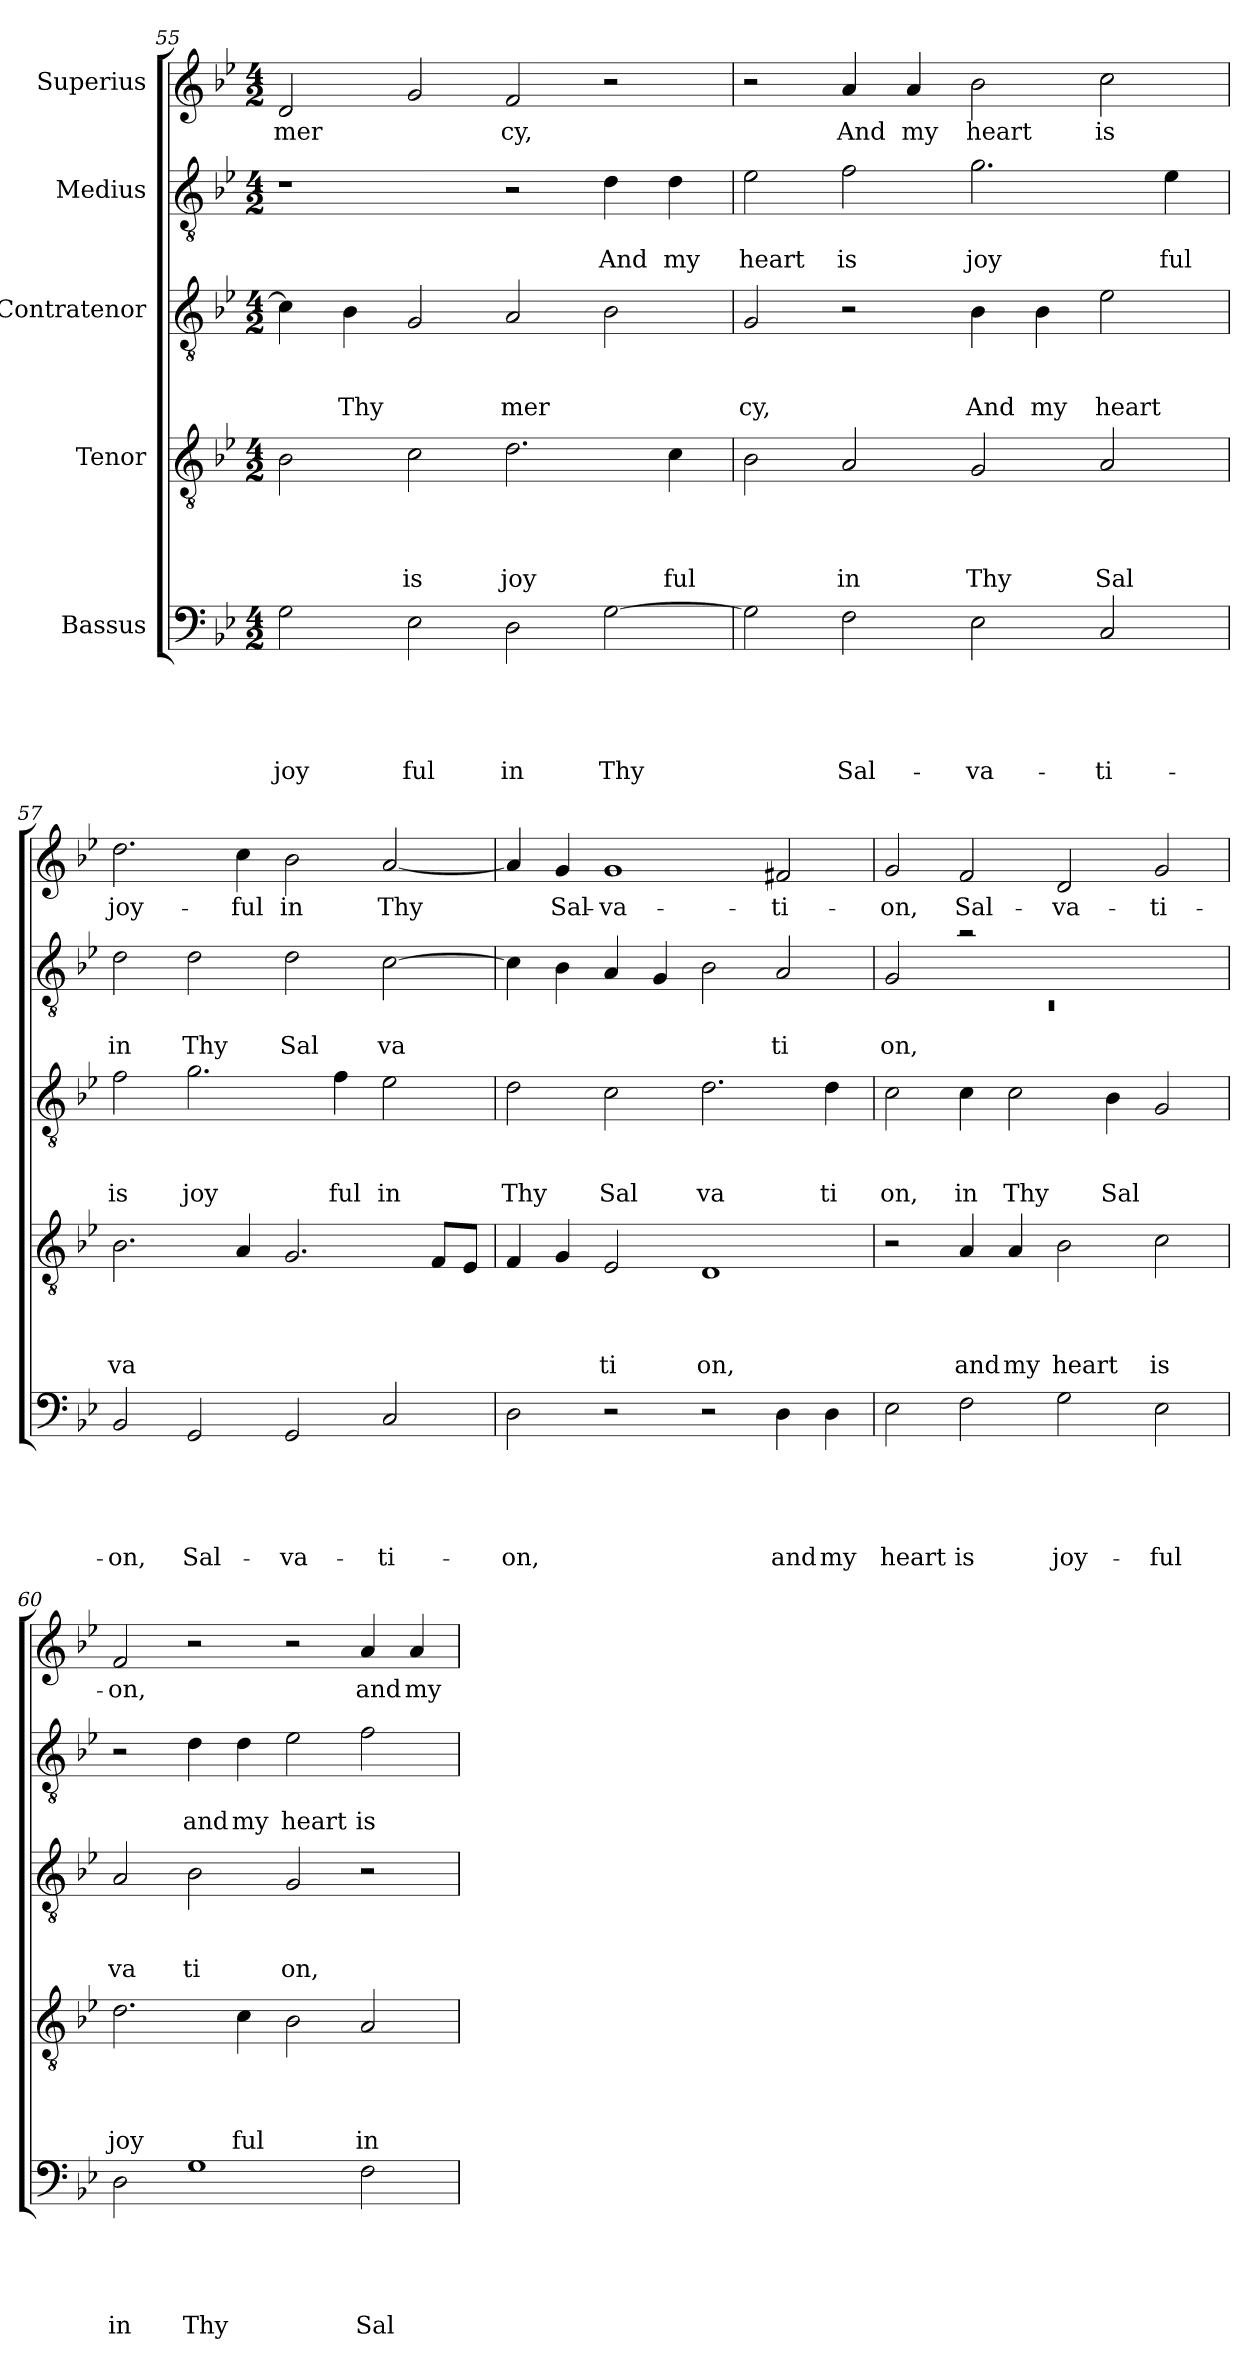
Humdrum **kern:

**kern	**text	**text	**text	**text	**text	**kern	**text	**text	**text	**text	**kern	**text	**text	**text	**kern	**text	**text	**kern	**text
*part5	*part5	*part5	*part5	*part5	*part5	*part4	*part4	*part4	*part4	*part4	*part3	*part3	*part3	*part3	*part2	*part2	*part2	*part1	*part1
*staff5	*staff5	*staff5	*staff5	*staff5	*staff5	*staff4	*staff4	*staff4	*staff4	*staff4	*staff3	*staff3	*staff3	*staff3	*staff2	*staff2	*staff2	*staff1	*staff1
*I"Bassus	*	*	*	*	*	*I"Tenor	*	*	*	*	*I"Contratenor	*	*	*	*I"Medius	*	*	*I"Superius	*
*clefF4	*	*	*	*	*	*clefGv2	*	*	*	*	*clefGv2	*	*	*	*clefGv2	*	*	*clefG2	*
*k[b-e-]	*	*	*	*	*	*k[b-e-]	*	*	*	*	*k[b-e-]	*	*	*	*k[b-e-]	*	*	*k[b-e-]	*
*B-:	*	*	*	*	*	*B-:	*	*	*	*	*B-:	*	*	*	*B-:	*	*	*B-:	*
*M4/2	*	*	*	*	*	*M4/2	*	*	*	*	*M4/2	*	*	*	*M4/2	*	*	*M4/2	*
=55	=55	=55	=55	=55	=55	=55	=55	=55	=55	=55	=55	=55	=55	=55	=55	=55	=55	=55	=55
!	!	!	!	!	!LO:LY:b	!	!	!	!	!	!	!	!	!	!	!	!	!	!LO:LY:b
2G\	.	.	.	.	joy	2B-\	.	.	.	.	4c\]	.	.	.	1r	.	.	2d/	mer
!	!	!	!	!	!	!	!	!	!	!	!	!	!	!LO:LY:b	!	!	!	!	!
.	.	.	.	.	.	.	.	.	.	.	4B-\	.	.	Thy	.	.	.	.	.
!	!	!	!	!	!LO:LY:b	!	!	!	!	!LO:LY:b	!	!	!	!	!	!	!	!	!
2E-\	.	.	.	.	ful	2c\	.	.	.	is	2G/	.	.	.	.	.	.	2g/	.
!	!	!	!	!	!LO:LY:b	!	!	!	!	!LO:LY:b	!	!	!	!LO:LY:b	!	!	!	!	!LO:LY:b
2D\	.	.	.	.	in	2.d\	.	.	.	joy	2A/	.	.	mer	2r	.	.	2f/	cy,
!	!	!	!	!	!LO:LY:b	!	!	!	!	!	!	!	!	!	!	!	!LO:LY:b	!	!
[>2G\	.	.	.	.	Thy	.	.	.	.	.	2B-\	.	.	.	4d\	.	And	2r	.
!	!	!	!	!	!	!	!	!	!	!LO:LY:b	!	!	!	!	!	!	!LO:LY:b	!	!
.	.	.	.	.	.	4c\	.	.	.	ful	.	.	.	.	4d\	.	my	.	.
!!LO:PB:g=z
=56	=56	=56	=56	=56	=56	=56	=56	=56	=56	=56	=56	=56	=56	=56	=56	=56	=56	=56	=56
!	!	!	!	!	!	!	!	!	!	!	!	!	!	!LO:LY:b	!	!	!LO:LY:b	!	!
2G\]	.	.	.	.	.	2B-\	.	.	.	.	2G/	.	.	cy,	2e-\	.	heart	2r	.
!	!	!	!	!	!LO:LY:b	!	!	!	!	!LO:LY:b	!	!	!	!	!	!	!LO:LY:b	!	!LO:LY:b
2F\	.	.	.	.	Sal-	2A/	.	.	.	in	2r	.	.	.	2f\	.	is	4a/	And
!	!	!	!	!	!	!	!	!	!	!	!	!	!	!	!	!	!	!	!LO:LY:b
.	.	.	.	.	.	.	.	.	.	.	.	.	.	.	.	.	.	4a/	my
!	!	!	!	!	!LO:LY:b	!	!	!	!	!LO:LY:b	!	!	!	!LO:LY:b	!	!	!LO:LY:b	!	!LO:LY:b
2E-\	.	.	.	.	-va-	2G/	.	.	.	Thy	4B-\	.	.	And	2.g\	.	joy	2b-\	heart
!	!	!	!	!	!	!	!	!	!	!	!	!	!	!LO:LY:b	!	!	!	!	!
.	.	.	.	.	.	.	.	.	.	.	4B-\	.	.	my	.	.	.	.	.
!	!	!	!	!	!LO:LY:b	!	!	!	!	!LO:LY:b	!	!	!	!LO:LY:b	!	!	!	!	!LO:LY:b
2C/	.	.	.	.	-ti-	2A/	.	.	.	Sal	2e-\	.	.	heart	.	.	.	2cc\	is
!	!	!	!	!	!	!	!	!	!	!	!	!	!	!	!	!	!LO:LY:b	!	!
.	.	.	.	.	.	.	.	.	.	.	.	.	.	.	4e-\	.	ful	.	.
=57	=57	=57	=57	=57	=57	=57	=57	=57	=57	=57	=57	=57	=57	=57	=57	=57	=57	=57	=57
!	!	!	!	!	!LO:LY:b	!	!	!	!	!LO:LY:b	!	!	!	!LO:LY:b	!	!	!LO:LY:b	!	!LO:LY:b
2BB-/	.	.	.	.	-on,	2.B-\	.	.	.	va	2f\	.	.	is	2d\	.	in	2.dd\	joy-
!	!	!	!	!	!LO:LY:b	!	!	!	!	!	!	!	!	!LO:LY:b	!	!	!LO:LY:b	!	!
2GG/	.	.	.	.	Sal-	.	.	.	.	.	2.g\	.	.	joy	2d\	.	Thy	.	.
!	!	!	!	!	!	!	!	!	!	!	!	!	!	!	!	!	!	!	!LO:LY:b
.	.	.	.	.	.	4A/	.	.	.	.	.	.	.	.	.	.	.	4cc\	-ful
!	!	!	!	!	!LO:LY:b	!	!	!	!	!	!	!	!	!	!	!	!LO:LY:b	!	!LO:LY:b
2GG/	.	.	.	.	-va-	2.G/	.	.	.	.	.	.	.	.	2d\	.	Sal	2b-\	in
!	!	!	!	!	!	!	!	!	!	!	!	!	!	!LO:LY:b	!	!	!	!	!
.	.	.	.	.	.	.	.	.	.	.	4f\	.	.	ful	.	.	.	.	.
!	!	!	!	!	!LO:LY:b	!	!	!	!	!	!	!	!	!LO:LY:b	!	!	!LO:LY:b	!	!LO:LY:b
2C/	.	.	.	.	-ti-	.	.	.	.	.	2e-\	.	.	in	[>2c\	.	va	[<2a/	Thy
.	.	.	.	.	.	8F/L	.	.	.	.	.	.	.	.	.	.	.	.	.
.	.	.	.	.	.	8E-/J	.	.	.	.	.	.	.	.	.	.	.	.	.
=58	=58	=58	=58	=58	=58	=58	=58	=58	=58	=58	=58	=58	=58	=58	=58	=58	=58	=58	=58
!	!	!	!	!	!LO:LY:b	!	!	!	!	!	!	!	!	!LO:LY:b	!	!	!	!	!
2D\	.	.	.	.	-on,	4F/	.	.	.	.	2d\	.	.	Thy	4c\]	.	.	4a/]	.
!	!	!	!	!	!	!	!	!	!	!	!	!	!	!	!	!	!	!	!LO:LY:b
.	.	.	.	.	.	4G/	.	.	.	.	.	.	.	.	4B-\	.	.	4g/	Sal-
!	!	!	!	!	!	!	!	!	!	!LO:LY:b	!	!	!	!LO:LY:b	!	!	!	!	!LO:LY:b
2r	.	.	.	.	.	2E-/	.	.	.	ti	2c\	.	.	Sal	4A/	.	.	1g	-va-
.	.	.	.	.	.	.	.	.	.	.	.	.	.	.	4G/	.	.	.	.
!	!	!	!	!	!	!	!	!	!	!LO:LY:b	!	!	!	!LO:LY:b	!	!	!	!	!
2r	.	.	.	.	.	1D	.	.	.	on,	2.d\	.	.	va	2B-\	.	.	.	.
!	!	!	!	!	!LO:LY:b	!	!	!	!	!	!	!	!	!	!	!	!LO:LY:b	!	!LO:LY:b
4D\	.	.	.	.	and	.	.	.	.	.	.	.	.	.	2A/	.	ti	2f#X/	-ti-
!	!	!	!	!	!LO:LY:b	!	!	!	!	!	!	!	!	!LO:LY:b	!	!	!	!	!
4D\	.	.	.	.	my	.	.	.	.	.	4d\	.	.	ti	.	.	.	.	.
=59	=59	=59	=59	=59	=59	=59	=59	=59	=59	=59	=59	=59	=59	=59	=59	=59	=59	=59	=59
*	*	*	*	*	*	*	*	*	*	*	*	*	*	*	*^	*	*	*	*
!	!	!	!	!	!LO:LY:b	!	!	!	!	!	!	!	!	!LO:LY:b	!	!LO:N:vis=1	!	!LO:LY:b	!	!LO:LY:b
2E-\	.	.	.	.	heart	2r	.	.	.	.	2c\	.	.	on,	2G/	0rC	.	on,	2g/	-on,
!	!	!	!	!	!LO:LY:b	!	!	!	!	!LO:LY:b	!	!	!	!LO:LY:b	!	!	!	!	!	!LO:LY:b
2F\	.	.	.	.	is	4A/	.	.	.	and	4c\	.	.	in	2ra	.	.	.	2f/	Sal-
!	!	!	!	!	!	!	!	!	!	!LO:LY:b	!	!	!	!LO:LY:b	!	!	!	!	!	!
.	.	.	.	.	.	4A/	.	.	.	my	2c\	.	.	Thy	.	.	.	.	.	.
!	!	!	!	!	!LO:LY:b	!	!	!	!	!LO:LY:b	!	!	!	!	!	!	!	!	!	!LO:LY:b
2G\	.	.	.	.	joy-	2B-\	.	.	.	heart	.	.	.	.	1ryy	.	.	.	2d/	-va-
!	!	!	!	!	!	!	!	!	!	!	!	!	!	!LO:LY:b	!	!	!	!	!	!
.	.	.	.	.	.	.	.	.	.	.	4B-\	.	.	Sal	.	.	.	.	.	.
!	!	!	!	!	!LO:LY:b	!	!	!	!	!LO:LY:b	!	!	!	!	!	!	!	!	!	!LO:LY:b
2E-\	.	.	.	.	-ful	2c\	.	.	.	is	2G/	.	.	.	.	.	.	.	2g/	-ti-
*	*	*	*	*	*	*	*	*	*	*	*	*	*	*	*v	*v	*	*	*	*
=60	=60	=60	=60	=60	=60	=60	=60	=60	=60	=60	=60	=60	=60	=60	=60	=60	=60	=60	=60
!	!	!	!	!	!LO:LY:b	!	!	!	!	!LO:LY:b	!	!	!	!LO:LY:b	!	!	!	!	!LO:LY:b
2D\	.	.	.	.	in	2.d\	.	.	.	joy	2A/	.	.	va	2r	.	.	2f/	-on,
!	!	!	!	!	!LO:LY:b	!	!	!	!	!	!	!	!	!LO:LY:b	!	!	!LO:LY:b	!	!
1G	.	.	.	.	Thy	.	.	.	.	.	2B-\	.	.	ti	4d\	.	and	2r	.
!	!	!	!	!	!	!	!	!	!	!LO:LY:b	!	!	!	!	!	!	!LO:LY:b	!	!
.	.	.	.	.	.	4c\	.	.	.	ful	.	.	.	.	4d\	.	my	.	.
!	!	!	!	!	!	!	!	!	!	!	!	!	!	!LO:LY:b	!	!	!LO:LY:b	!	!
.	.	.	.	.	.	2B-\	.	.	.	.	2G/	.	.	on,	2e-\	.	heart	2r	.
!	!	!	!	!	!LO:LY:b	!	!	!	!	!LO:LY:b	!	!	!	!	!	!	!LO:LY:b	!	!LO:LY:b
2F\	.	.	.	.	Sal-	2A/	.	.	.	in	2r	.	.	.	2f\	.	is	4a/	and
!	!	!	!	!	!	!	!	!	!	!	!	!	!	!	!	!	!	!	!LO:LY:b
.	.	.	.	.	.	.	.	.	.	.	.	.	.	.	.	.	.	4a/	my
=	=	=	=	=	=	=	=	=	=	=	=	=	=	=	=	=	=	=	=
*-	*-	*-	*-	*-	*-	*-	*-	*-	*-	*-	*-	*-	*-	*-	*-	*-	*-	*-	*-
